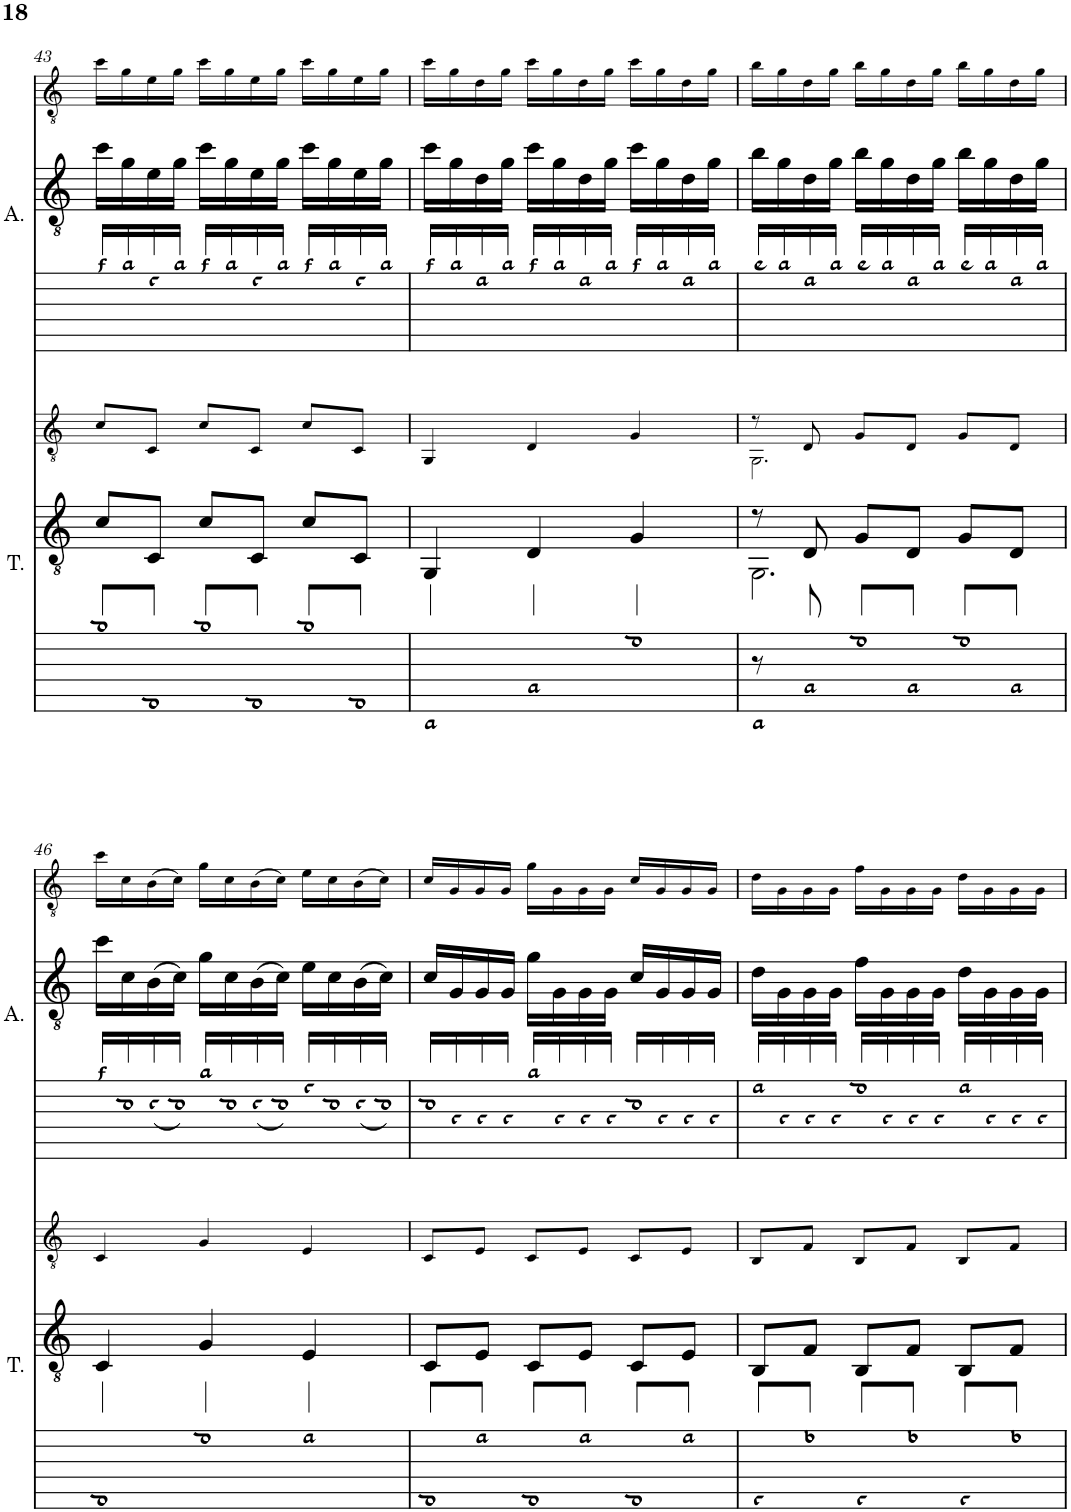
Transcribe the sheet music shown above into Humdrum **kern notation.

**kern	**kern	**kern	**kern	**kern	**kern
*part2	*part2	*part2	*part1	*part1	*part1
*staff6	*staff5	*staff4	*staff3	*staff2	*staff1
*I"Theorbo	*	*	*I"Archlute	*	*
*I'T.	*	*	*I'A.	*	*
!!LO:PB:g=z
*	*clefGv2	*clefGv2	*	*clefGv2	*clefGv2
*k[]	*k[]	*k[]	*k[]	*k[]	*k[]
*M3/4	*M3/4	*M3/4	*M3/4	*M3/4	*M3/4
=43	=43	=43	=43	=43	=43
8c/L	8c/L	8c/L	16cc/LL	16cc\LL	16cc\LL
.	.	.	16g/	16g\	16g\
8C/J	8C/J	8C/J	16e/	16e\	16e\
.	.	.	16g/JJ	16g\JJ	16g\JJ
8c/L	8c/L	8c/L	16cc/LL	16cc\LL	16cc\LL
.	.	.	16g/	16g\	16g\
8C/J	8C/J	8C/J	16e/	16e\	16e\
.	.	.	16g/JJ	16g\JJ	16g\JJ
8c/L	8c/L	8c/L	16cc/LL	16cc\LL	16cc\LL
.	.	.	16g/	16g\	16g\
8C/J	8C/J	8C/J	16e/	16e\	16e\
.	.	.	16g/JJ	16g\JJ	16g\JJ
=44	=44	=44	=44	=44	=44
4GG/	4GG/	4GG/	16cc/LL	16cc\LL	16cc\LL
.	.	.	16g/	16g\	16g\
.	.	.	16d/	16d\	16d\
.	.	.	16g/JJ	16g\JJ	16g\JJ
4D/	4D/	4D/	16cc/LL	16cc\LL	16cc\LL
.	.	.	16g/	16g\	16g\
.	.	.	16d/	16d\	16d\
.	.	.	16g/JJ	16g\JJ	16g\JJ
4G/	4G/	4G/	16cc/LL	16cc\LL	16cc\LL
.	.	.	16g/	16g\	16g\
.	.	.	16d/	16d\	16d\
.	.	.	16g/JJ	16g\JJ	16g\JJ
=45	=45	=45	=45	=45	=45
*^	*^	*^	*	*	*
2.GG	8r	8r	2.GG\	8r	2.GG\	16b/LL	16b\LL	16b\LL
.	.	.	.	.	.	16g/	16g\	16g\
.	8D/	8D/	.	8D/	.	16d/	16d\	16d\
.	.	.	.	.	.	16g/JJ	16g\JJ	16g\JJ
.	8G/L	8G/L	.	8G/L	.	16b/LL	16b\LL	16b\LL
.	.	.	.	.	.	16g/	16g\	16g\
.	8D/J	8D/J	.	8D/J	.	16d/	16d\	16d\
.	.	.	.	.	.	16g/JJ	16g\JJ	16g\JJ
.	8G/L	8G/L	.	8G/L	.	16b/LL	16b\LL	16b\LL
.	.	.	.	.	.	16g/	16g\	16g\
.	8D/J	8D/J	.	8D/J	.	16d/	16d\	16d\
.	.	.	.	.	.	16g/JJ	16g\JJ	16g\JJ
*v	*v	*	*	*	*	*	*	*
*	*v	*v	*	*	*	*	*
*	*	*v	*v	*	*	*
!!LO:LB:g=z
=46	=46	=46	=46	=46	=46
4C/	4C/	4C/	16cc/LL	16cc\LL	16cc\LL
.	.	.	16c/	16c\	16c\
.	.	.	16B/	16B\	(16B\
.	.	.	16c/JJ	16c\JJ	16c\JJ)
4G/	4G/	4G/	16g/LL	16g\LL	16g\LL
.	.	.	16c/	16c\	16c\
.	.	.	16B/	16B\	(16B\
.	.	.	16c/JJ	16c\JJ	16c\JJ)
4E/	4E/	4E/	16e/LL	16e\LL	16e\LL
.	.	.	16c/	16c\	16c\
.	.	.	16B/	16B\	(16B\
.	.	.	16c/JJ	16c\JJ	16c\JJ)
=47	=47	=47	=47	=47	=47
8C/L	8C/L	8C/L	16c/LL	16c/LL	16c/LL
.	.	.	16G/	16G/	16G/
8E/J	8E/J	8E/J	16G/	16G/	16G/
.	.	.	16G/JJ	16G/JJ	16G/JJ
8C/L	8C/L	8C/L	16g/LL	16g\LL	16g\LL
.	.	.	16G/	16G\	16G\
8E/J	8E/J	8E/J	16G/	16G\	16G\
.	.	.	16G/JJ	16G\JJ	16G\JJ
8C/L	8C/L	8C/L	16c/LL	16c/LL	16c/LL
.	.	.	16G/	16G/	16G/
8E/J	8E/J	8E/J	16G/	16G/	16G/
.	.	.	16G/JJ	16G/JJ	16G/JJ
=48	=48	=48	=48	=48	=48
8BB/L	8BB/L	8BB/L	16d/LL	16d\LL	16d\LL
.	.	.	16G/	16G\	16G\
8F/J	8F/J	8F/J	16G/	16G\	16G\
.	.	.	16G/JJ	16G\JJ	16G\JJ
8BB/L	8BB/L	8BB/L	16f/LL	16f\LL	16f\LL
.	.	.	16G/	16G\	16G\
8F/J	8F/J	8F/J	16G/	16G\	16G\
.	.	.	16G/JJ	16G\JJ	16G\JJ
8BB/L	8BB/L	8BB/L	16d/LL	16d\LL	16d\LL
.	.	.	16G/	16G\	16G\
8F/J	8F/J	8F/J	16G/	16G\	16G\
.	.	.	16G/JJ	16G\JJ	16G\JJ
=	=	=	=	=	=
*-	*-	*-	*-	*-	*-
